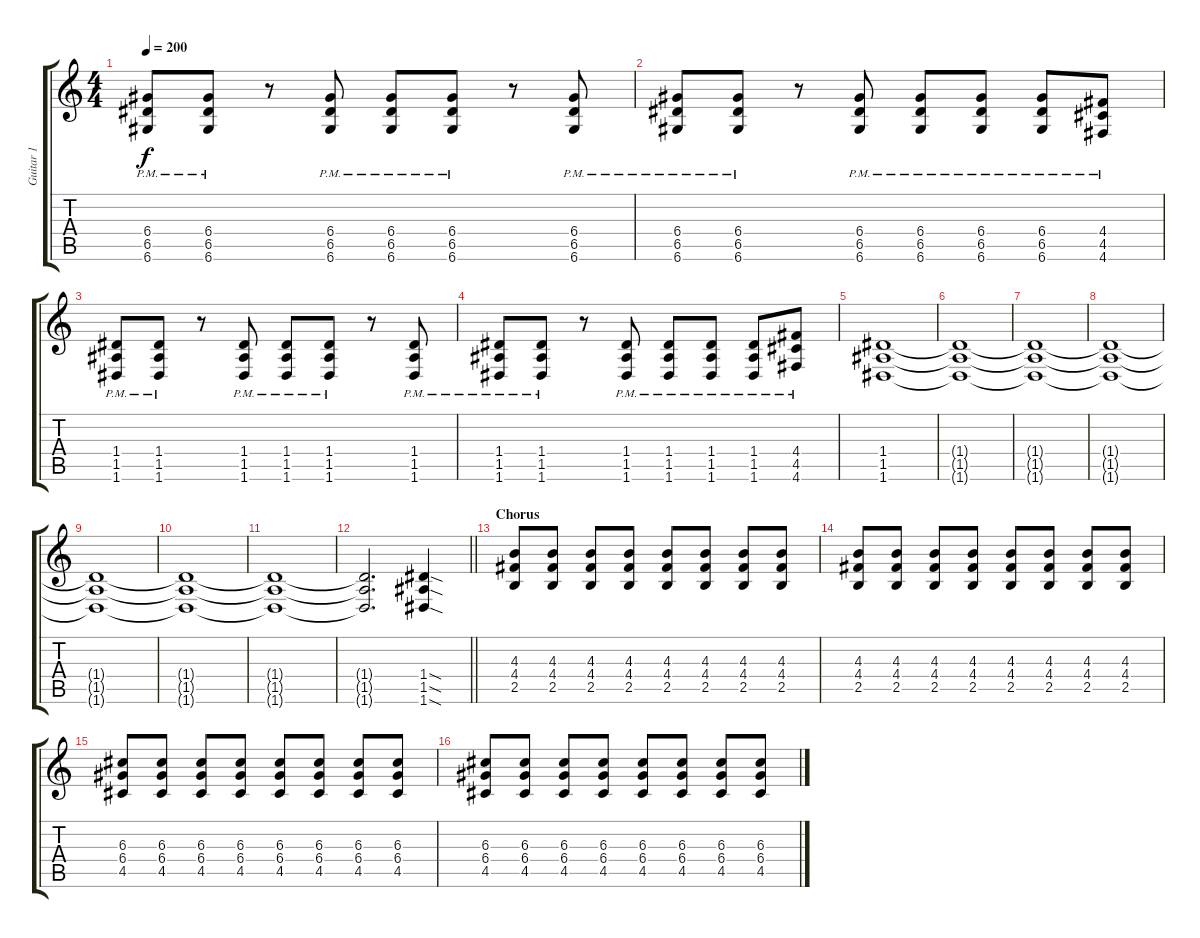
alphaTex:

\track ("Guitar 1" "Guitar 1") {instrument distortionguitar}
\staff {score tabs}
\tuning (E4 B3 G3 D3 A2 D2) {hide}
\ts (4 4)
\tempo 200
\clef g2
\ks c
(6.4{pm} 6.5{pm} 6.6{pm}).8{dy f} (6.4{pm} 6.5{pm} 6.6{pm}).8 r.8 (6.4{pm} 6.5{pm} 6.6{pm}).8 (6.4{pm} 6.5{pm} 6.6{pm}).8 (6.4{pm} 6.5{pm} 6.6{pm}).8 r.8 (6.4{pm} 6.5{pm} 6.6{pm}).8 |
(6.4{pm} 6.5{pm} 6.6{pm}).8 (6.4{pm} 6.5{pm} 6.6{pm}).8 r.8 (6.4{pm} 6.5{pm} 6.6{pm}).8 (6.4{pm} 6.5{pm} 6.6{pm}).8 (6.4{pm} 6.5{pm} 6.6{pm}).8 (6.4{pm} 6.5{pm} 6.6{pm}).8 (4.4{pm} 4.5{pm} 4.6{pm}).8 |
(1.4{pm} 1.5{pm} 1.6{pm}).8 (1.4{pm} 1.5{pm} 1.6{pm}).8 r.8 (1.4{pm} 1.5{pm} 1.6{pm}).8 (1.4{pm} 1.5{pm} 1.6{pm}).8 (1.4{pm} 1.5{pm} 1.6{pm}).8 r.8 (1.4{pm} 1.5{pm} 1.6{pm}).8 |
(1.4{pm} 1.5{pm} 1.6{pm}).8 (1.4{pm} 1.5{pm} 1.6{pm}).8 r.8 (1.4{pm} 1.5{pm} 1.6{pm}).8 (1.4{pm} 1.5{pm} 1.6{pm}).8 (1.4{pm} 1.5{pm} 1.6{pm}).8 (1.4{pm} 1.5{pm} 1.6{pm}).8 (4.4{pm} 4.5{pm} 4.6{pm}).8 |
(1.4 1.5 1.6).1 |
(1.4{t} 1.5{t} 1.6{t}).1 |
(1.4{t} 1.5{t} 1.6{t}).1 |
(1.4{t} 1.5{t} 1.6{t}).1 |
(1.4{t} 1.5{t} 1.6{t}).1 |
(1.4{t} 1.5{t} 1.6{t}).1 |
(1.4{t} 1.5{t} 1.6{t}).1 |
\barLineRight lightlight
(1.4{t} 1.5{t} 1.6{t}).2{d} (1.4{sod} 1.5{sod} 1.6{sod}).4 |
\section ("" "Chorus")
(4.3 4.4 2.5).8 (4.3 4.4 2.5).8 (4.3 4.4 2.5).8 (4.3 4.4 2.5).8 (4.3 4.4 2.5).8 (4.3 4.4 2.5).8 (4.3 4.4 2.5).8 (4.3 4.4 2.5).8 |
(4.3 4.4 2.5).8 (4.3 4.4 2.5).8 (4.3 4.4 2.5).8 (4.3 4.4 2.5).8 (4.3 4.4 2.5).8 (4.3 4.4 2.5).8 (4.3 4.4 2.5).8 (4.3 4.4 2.5).8 |
(6.3 6.4 4.5).8 (6.3 6.4 4.5).8 (6.3 6.4 4.5).8 (6.3 6.4 4.5).8 (6.3 6.4 4.5).8 (6.3 6.4 4.5).8 (6.3 6.4 4.5).8 (6.3 6.4 4.5).8 |
(6.3 6.4 4.5).8 (6.3 6.4 4.5).8 (6.3 6.4 4.5).8 (6.3 6.4 4.5).8 (6.3 6.4 4.5).8 (6.3 6.4 4.5).8 (6.3 6.4 4.5).8 (6.3 6.4 4.5).8
